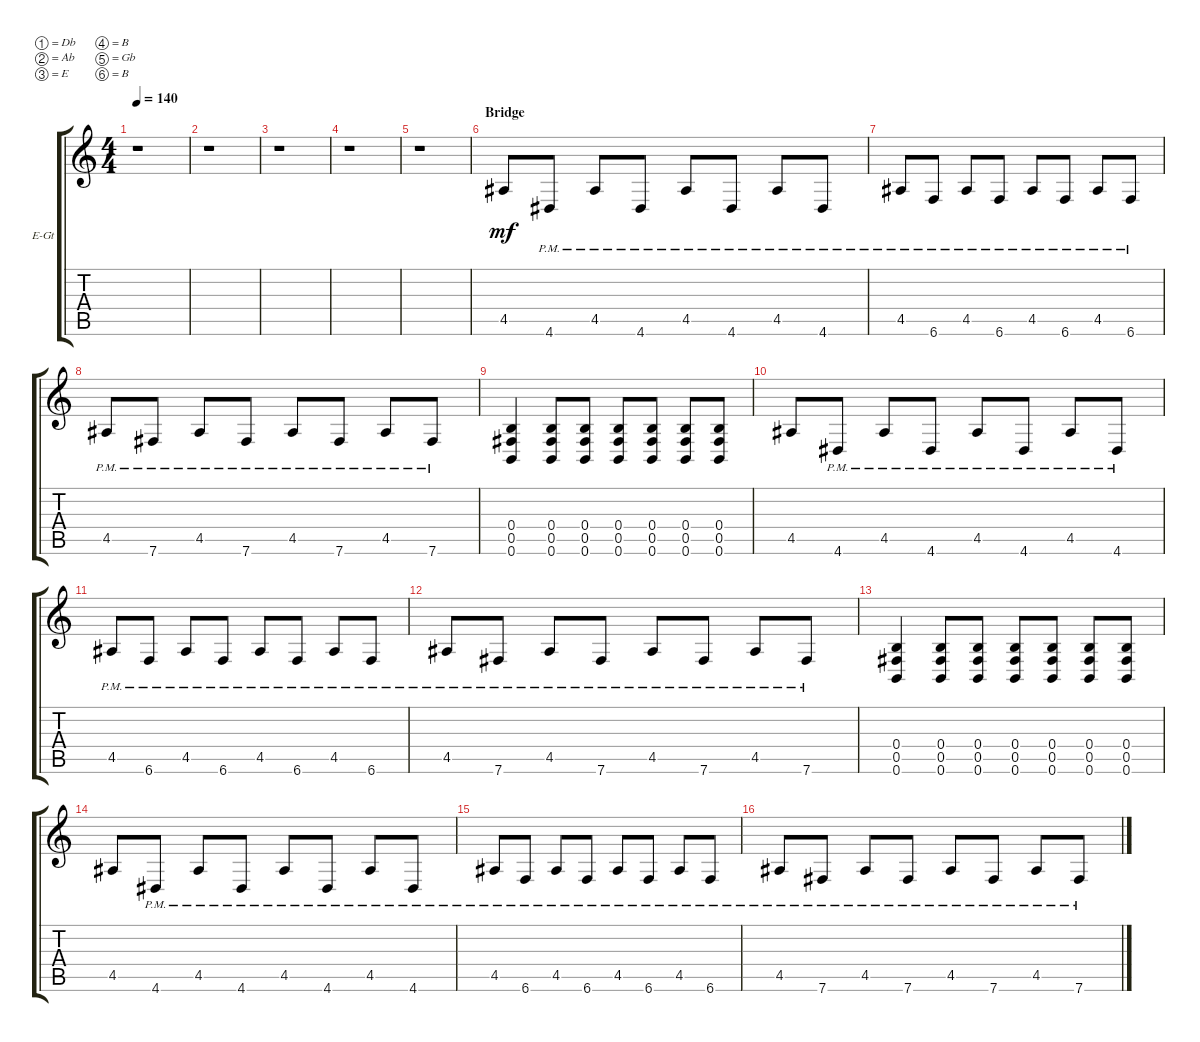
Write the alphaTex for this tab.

\bracketExtendMode groupsimilarinstruments
\firstSystemTrackNameOrientation horizontal
\otherSystemsTrackNameOrientation horizontal
\track ("Rhythm" "E-Gt") {instrument distortionguitar}
\staff {score tabs}
\tuning (Db4 Ab3 E3 B2 Gb2 B1)
\ts (4 4)
\tempo 140
\clef g2
\ks c
r.1{dy mf} |
r.1 |
r.1 |
r.1 |
r.1 |
\section ("" "Bridge")
4.5.8 4.6{pm}.8 4.5{pm}.8 4.6{pm}.8 4.5{pm}.8 4.6{pm}.8 4.5{pm}.8 4.6{pm}.8 |
4.5{pm}.8 6.6{pm}.8 4.5{pm}.8 6.6{pm}.8 4.5{pm}.8 6.6{pm}.8 4.5{pm}.8 6.6{pm}.8 |
4.5{pm}.8 7.6{pm}.8 4.5{pm}.8 7.6{pm}.8 4.5{pm}.8 7.6{pm}.8 4.5{pm}.8 7.6{pm}.8 |
(0.6 0.5 0.4).4 (0.6 0.5 0.4).8 (0.6 0.5 0.4).8 (0.6 0.5 0.4).8 (0.6 0.5 0.4).8 (0.6 0.5 0.4).8 (0.6 0.5 0.4).8 |
4.5.8 4.6{pm}.8 4.5{pm}.8 4.6{pm}.8 4.5{pm}.8 4.6{pm}.8 4.5{pm}.8 4.6{pm}.8 |
4.5{pm}.8 6.6{pm}.8 4.5{pm}.8 6.6{pm}.8 4.5{pm}.8 6.6{pm}.8 4.5{pm}.8 6.6{pm}.8 |
4.5{pm}.8 7.6{pm}.8 4.5{pm}.8 7.6{pm}.8 4.5{pm}.8 7.6{pm}.8 4.5{pm}.8 7.6{pm}.8 |
(0.6 0.5 0.4).4 (0.6 0.5 0.4).8 (0.6 0.5 0.4).8 (0.6 0.5 0.4).8 (0.6 0.5 0.4).8 (0.6 0.5 0.4).8 (0.6 0.5 0.4).8 |
4.5.8 4.6{pm}.8 4.5{pm}.8 4.6{pm}.8 4.5{pm}.8 4.6{pm}.8 4.5{pm}.8 4.6{pm}.8 |
4.5{pm}.8 6.6{pm}.8 4.5{pm}.8 6.6{pm}.8 4.5{pm}.8 6.6{pm}.8 4.5{pm}.8 6.6{pm}.8 |
4.5{pm}.8 7.6{pm}.8 4.5{pm}.8 7.6{pm}.8 4.5{pm}.8 7.6{pm}.8 4.5{pm}.8 7.6{pm}.8
